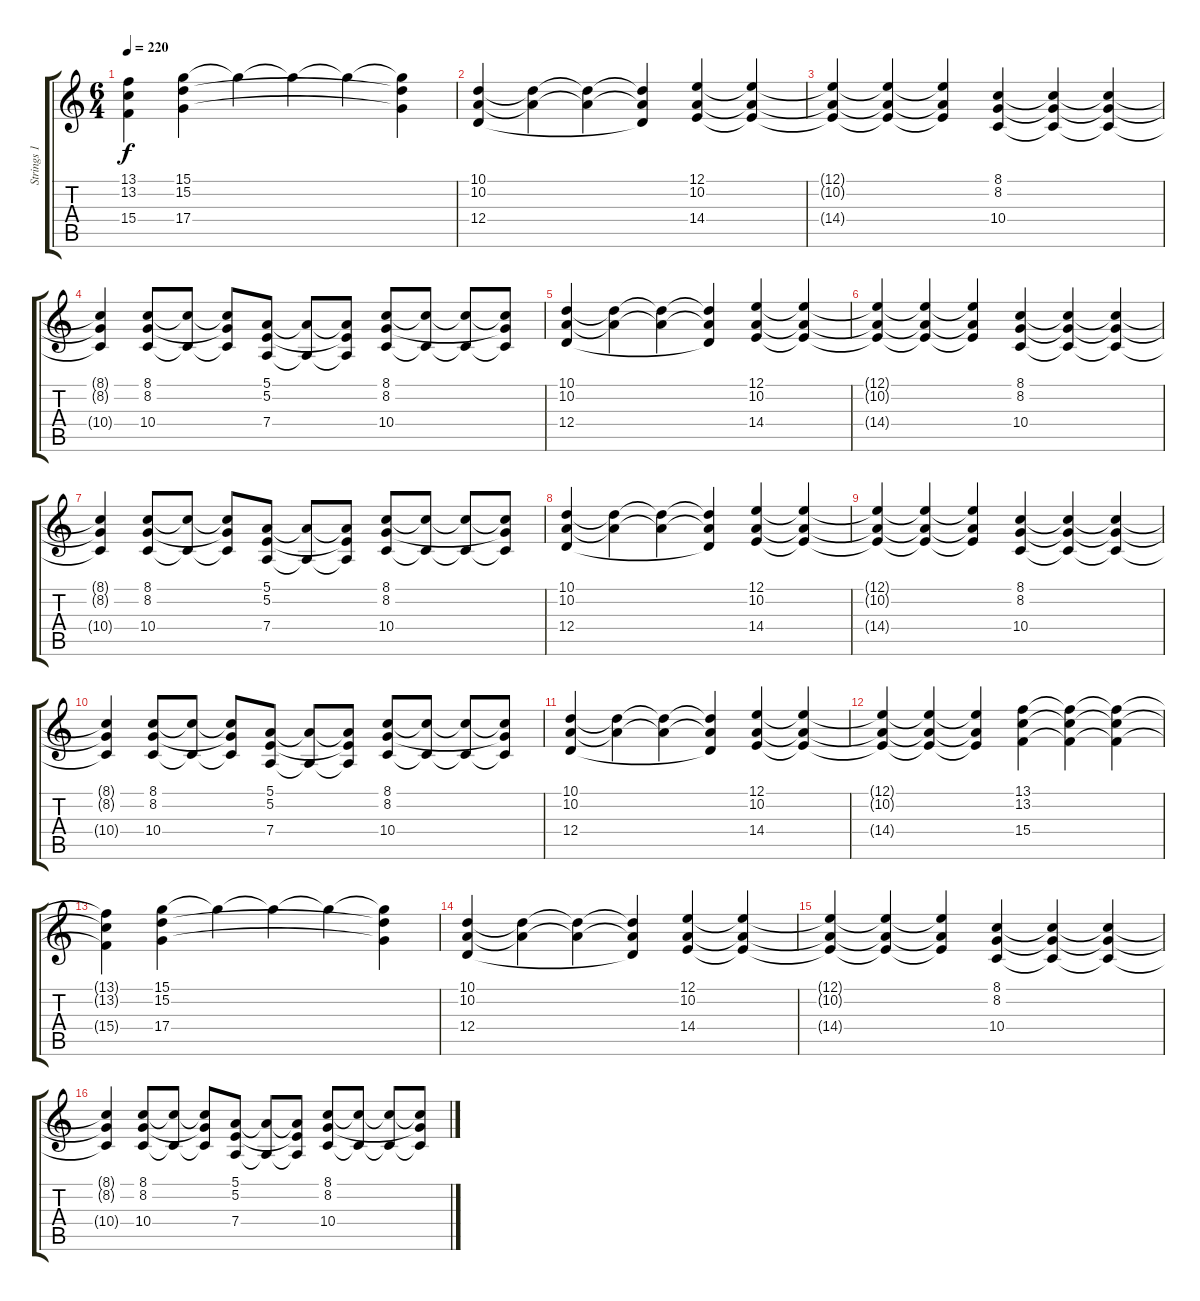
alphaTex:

\track ("Strings 1" "Strings 1") {instrument stringensemble1}
\staff {score tabs}
\tuning (E4 B3 G3 D3 A2 E2) {hide}
\ts (6 4)
\tempo 220
\clef g2
\ks c
(13.1{t} 13.2{t} 15.4{t}).4{dy f} (15.1 15.2 17.4).4 15.1{t}.4 15.1{t}.4 15.1{t}.4 (15.1{t} 15.2{t} 17.4{t}).4 |
(10.1 10.2 12.4).4 (10.1{t} 10.2{t}).4 (10.1{t} 10.2{t}).4 (10.1{t} 10.2{t} 12.4{t}).4 (12.1 10.2 14.4).4 (12.1{t} 10.2{t} 14.4{t}).4 |
(12.1{t} 10.2{t} 14.4{t}).4 (12.1{t} 10.2{t} 14.4{t}).4 (12.1{t} 10.2{t} 14.4{t}).4 (8.1 8.2 10.4).4 (8.1{t} 8.2{t} 10.4{t}).4 (8.1{t} 8.2{t} 10.4{t}).4 |
(8.1{t} 8.2{t} 10.4{t}).4 (8.1 8.2 10.4).8 (8.1{t} 10.4{t}).8 (8.1{t} 8.2{t} 10.4{t}).8 (5.1 5.2 7.4).8 (5.1{t} 7.4{t}).8 (5.1{t} 5.2{t} 7.4{t}).8 (8.1 8.2 10.4).8 (8.1{t} 10.4{t}).8 (8.1{t} 10.4{t}).8 (8.1{t} 8.2{t} 10.4{t}).8 |
(10.1 10.2 12.4).4 (10.1{t} 10.2{t}).4 (10.1{t} 10.2{t}).4 (10.1{t} 10.2{t} 12.4{t}).4 (12.1 10.2 14.4).4 (12.1{t} 10.2{t} 14.4{t}).4 |
(12.1{t} 10.2{t} 14.4{t}).4 (12.1{t} 10.2{t} 14.4{t}).4 (12.1{t} 10.2{t} 14.4{t}).4 (8.1 8.2 10.4).4 (8.1{t} 8.2{t} 10.4{t}).4 (8.1{t} 8.2{t} 10.4{t}).4 |
(8.1{t} 8.2{t} 10.4{t}).4 (8.1 8.2 10.4).8 (8.1{t} 10.4{t}).8 (8.1{t} 8.2{t} 10.4{t}).8 (5.1 5.2 7.4).8 (5.1{t} 7.4{t}).8 (5.1{t} 5.2{t} 7.4{t}).8 (8.1 8.2 10.4).8 (8.1{t} 10.4{t}).8 (8.1{t} 10.4{t}).8 (8.1{t} 8.2{t} 10.4{t}).8 |
(10.1 10.2 12.4).4 (10.1{t} 10.2{t}).4 (10.1{t} 10.2{t}).4 (10.1{t} 10.2{t} 12.4{t}).4 (12.1 10.2 14.4).4 (12.1{t} 10.2{t} 14.4{t}).4 |
(12.1{t} 10.2{t} 14.4{t}).4 (12.1{t} 10.2{t} 14.4{t}).4 (12.1{t} 10.2{t} 14.4{t}).4 (8.1 8.2 10.4).4 (8.1{t} 8.2{t} 10.4{t}).4 (8.1{t} 8.2{t} 10.4{t}).4 |
(8.1{t} 8.2{t} 10.4{t}).4 (8.1 8.2 10.4).8 (8.1{t} 10.4{t}).8 (8.1{t} 8.2{t} 10.4{t}).8 (5.1 5.2 7.4).8 (5.1{t} 7.4{t}).8 (5.1{t} 5.2{t} 7.4{t}).8 (8.1 8.2 10.4).8 (8.1{t} 10.4{t}).8 (8.1{t} 10.4{t}).8 (8.1{t} 8.2{t} 10.4{t}).8 |
(10.1 10.2 12.4).4 (10.1{t} 10.2{t}).4 (10.1{t} 10.2{t}).4 (10.1{t} 10.2{t} 12.4{t}).4 (12.1 10.2 14.4).4 (12.1{t} 10.2{t} 14.4{t}).4 |
(12.1{t} 10.2{t} 14.4{t}).4 (12.1{t} 10.2{t} 14.4{t}).4 (12.1{t} 10.2{t} 14.4{t}).4 (13.1 13.2 15.4).4 (13.1{t} 13.2{t} 15.4{t}).4 (13.1{t} 13.2{t} 15.4{t}).4 |
(13.1{t} 13.2{t} 15.4{t}).4 (15.1 15.2 17.4).4 15.1{t}.4 15.1{t}.4 15.1{t}.4 (15.1{t} 15.2{t} 17.4{t}).4 |
(10.1 10.2 12.4).4 (10.1{t} 10.2{t}).4 (10.1{t} 10.2{t}).4 (10.1{t} 10.2{t} 12.4{t}).4 (12.1 10.2 14.4).4 (12.1{t} 10.2{t} 14.4{t}).4 |
(12.1{t} 10.2{t} 14.4{t}).4 (12.1{t} 10.2{t} 14.4{t}).4 (12.1{t} 10.2{t} 14.4{t}).4 (8.1 8.2 10.4).4 (8.1{t} 8.2{t} 10.4{t}).4 (8.1{t} 8.2{t} 10.4{t}).4 |
(8.1{t} 8.2{t} 10.4{t}).4 (8.1 8.2 10.4).8 (8.1{t} 10.4{t}).8 (8.1{t} 8.2{t} 10.4{t}).8 (5.1 5.2 7.4).8 (5.1{t} 7.4{t}).8 (5.1{t} 5.2{t} 7.4{t}).8 (8.1 8.2 10.4).8 (8.1{t} 10.4{t}).8 (8.1{t} 10.4{t}).8 (8.1{t} 8.2{t} 10.4{t}).8
